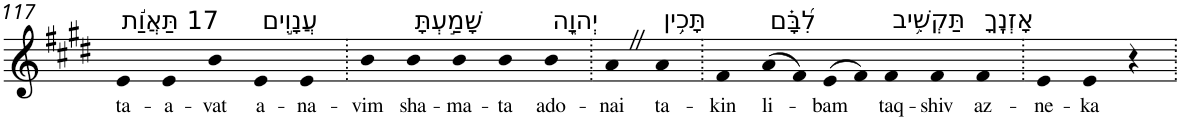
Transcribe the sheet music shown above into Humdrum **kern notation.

**kern	**text
*part1	*part1
*staff1	*staff1
*I"Piano	*
*I'Pno	*
!!LO:PB:g=z
*clefG2	*
*k[f#c#g#d#]	*
*E:	*
=117	=117
!LO:TX:a:t=17 תַּאֲוַ֬ת	!
!	!LO:LY:b
4e	ta-
!	!LO:LY:b
4e	-a-
!	!LO:LY:b
4b	-vat
!LO:TX:a:t=עֲנָוִ֣ים	!
!	!LO:LY:b
4e	a-
!	!LO:LY:b
4e	-na-
=118.	=118.
!	!LO:LY:b
4b	-vim
!LO:TX:a:t=שָׁמַ֣עְתָּ	!
!	!LO:LY:b
4b	sha-
!	!LO:LY:b
4b	-ma-
!	!LO:LY:b
4b	-ta
!LO:TX:a:t=יְהוָ֑ה	!
!	!LO:LY:b
4b	ado-
=119.	=119.
!	!LO:LY:b
4aZ	-nai
!LO:TX:a:t=תָּכִ֥ין	!
!	!LO:LY:b
4a	ta-
=120.	=120.
!	!LO:LY:b
4f#	-kin
!LO:TX:a:t=לִ֝בָּ֗ם	!
!	!LO:LY:b
(>8a	li-
8f#)	.
!	!LO:LY:b
(>8e	-bam
8f#)	.
!LO:TX:a:t=תַּקְשִׁ֥יב	!
!	!LO:LY:b
4f#	taq-
!	!LO:LY:b
4f#	-shiv
!LO:TX:a:t=אָזְנֶֽךָ	!
!	!LO:LY:b
4f#	az-
=121.	=121.
!	!LO:LY:b
4e	-ne-
!	!LO:LY:b
4e	-ka
4r	.
=.	=.
*-	*-
